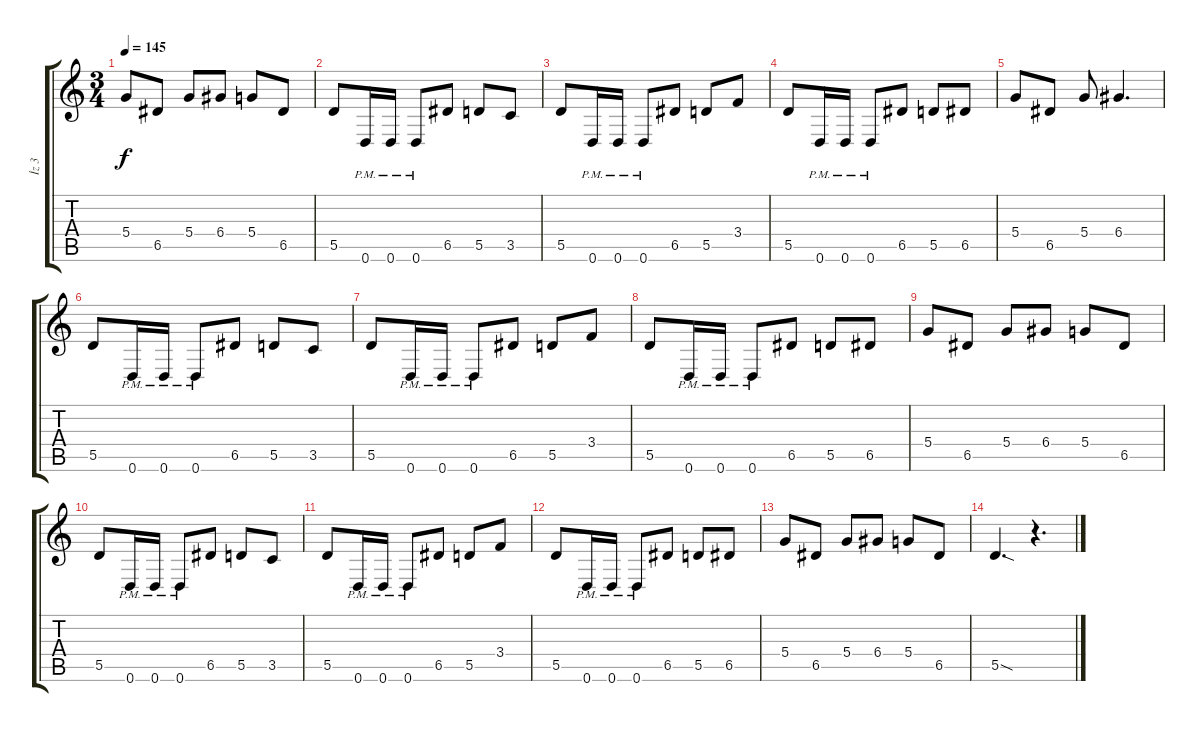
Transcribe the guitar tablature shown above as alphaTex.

\track ("İz 3" "İz 3") {instrument distortionguitar}
\staff {score tabs}
\tuning (E4 B3 G3 D3 A2 D2) {hide}
\ts (3 4)
\tempo 145
\clef g2
\ks c
5.4.8{dy f} 6.5.8 5.4.8 6.4.8 5.4.8 6.5.8 |
5.5.8 0.6{pm}.16 0.6{pm}.16 0.6{pm}.8 6.5.8 5.5.8 3.5.8 |
5.5.8 0.6{pm}.16 0.6{pm}.16 0.6{pm}.8 6.5.8 5.5.8 3.4.8 |
5.5.8 0.6{pm}.16 0.6{pm}.16 0.6{pm}.8 6.5.8 5.5.8 6.5.8 |
5.4.8 6.5.8 5.4.8 6.4.4{d} |
5.5.8 0.6{pm}.16 0.6{pm}.16 0.6{pm}.8 6.5.8 5.5.8 3.5.8 |
5.5.8 0.6{pm}.16 0.6{pm}.16 0.6{pm}.8 6.5.8 5.5.8 3.4.8 |
5.5.8 0.6{pm}.16 0.6{pm}.16 0.6{pm}.8 6.5.8 5.5.8 6.5.8 |
5.4.8 6.5.8 5.4.8 6.4.8 5.4.8 6.5.8 |
5.5.8 0.6{pm}.16 0.6{pm}.16 0.6{pm}.8 6.5.8 5.5.8 3.5.8 |
5.5.8 0.6{pm}.16 0.6{pm}.16 0.6{pm}.8 6.5.8 5.5.8 3.4.8 |
5.5.8 0.6{pm}.16 0.6{pm}.16 0.6{pm}.8 6.5.8 5.5.8 6.5.8 |
5.4.8 6.5.8 5.4.8 6.4.8 5.4.8 6.5.8 |
5.5{sod}.4{d} r.4{d}
